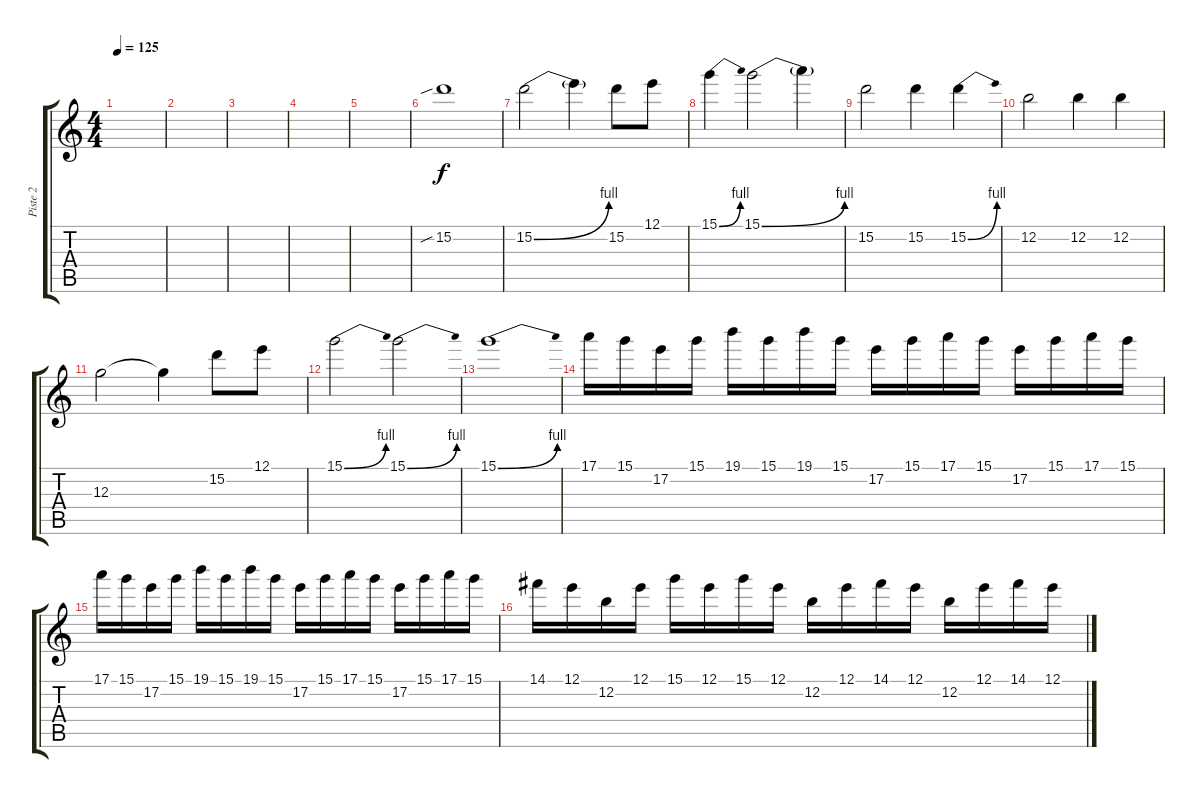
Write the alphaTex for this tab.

\track ("Piste 2" "Piste 2") {instrument distortionguitar}
\staff {score tabs}
\tuning (E4 B3 G3 D3 A2 E2) {hide}
\ts (4 4)
\tempo 125
\clef g2
\ks c
|
|
|
|
|
15.2{sib}.1 |
15.2{be (bend 0 0 60 4)}.2 15.2{t}.4 15.2.8 12.1.8 |
15.1{be (bend 0 0 60 4)}.4 15.1{be (bend 0 0 60 4)}.2 15.1{t}.4 |
15.2.2 15.2.4 15.2{be (bend 0 0 60 4)}.4 |
12.2.2 12.2.4 12.2.4 |
12.3.2 12.3{t}.4 15.2.8 12.1.8 |
15.1{be (bend 0 0 60 4)}.2 15.1{be (bend 0 0 60 4)}.2 |
15.1{be (bend 0 0 60 4)}.1 |
17.1.16 15.1.16 17.2.16 15.1.16 19.1.16 15.1.16 19.1.16 15.1.16 17.2.16 15.1.16 17.1.16 15.1.16 17.2.16 15.1.16 17.1.16 15.1.16 |
17.1.16 15.1.16 17.2.16 15.1.16 19.1.16 15.1.16 19.1.16 15.1.16 17.2.16 15.1.16 17.1.16 15.1.16 17.2.16 15.1.16 17.1.16 15.1.16 |
14.1.16 12.1.16 12.2.16 12.1.16 15.1.16 12.1.16 15.1.16 12.1.16 12.2.16 12.1.16 14.1.16 12.1.16 12.2.16 12.1.16 14.1.16 12.1.16
